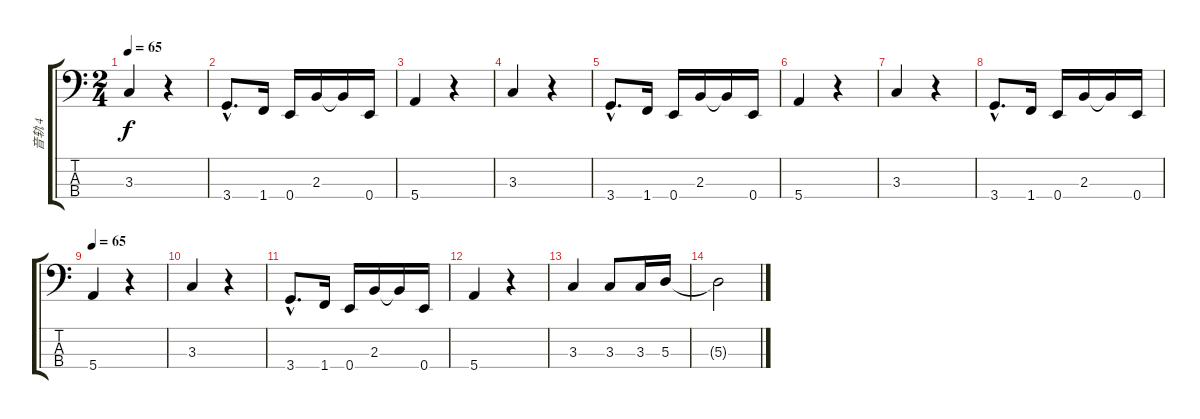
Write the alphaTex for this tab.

\track ("音轨 4" "音轨 4") {instrument electricbassfinger}
\staff {score tabs}
\tuning (G2 D2 A1 E1) {hide}
\ts (2 4)
\tempo 65
\clef f4
\ks c
3.3.4{dy f} r.4 |
3.4{hac}.8{d} 1.4.16 0.4.16 2.3.16 2.3{t}.16 0.4.16 |
5.4.4 r.4 |
3.3.4 r.4 |
3.4{hac}.8{d} 1.4.16 0.4.16 2.3.16 2.3{t}.16 0.4.16 |
5.4.4 r.4 |
3.3.4 r.4 |
3.4{hac}.8{d} 1.4.16 0.4.16 2.3.16 2.3{t}.16 0.4.16 |
\tempo 65
5.4.4 r.4 |
3.3.4 r.4 |
3.4{hac}.8{d} 1.4.16 0.4.16 2.3.16 2.3{t}.16 0.4.16 |
5.4.4 r.4 |
3.3.4 3.3.8 3.3.16 5.3.16 |
5.3{t}.2
